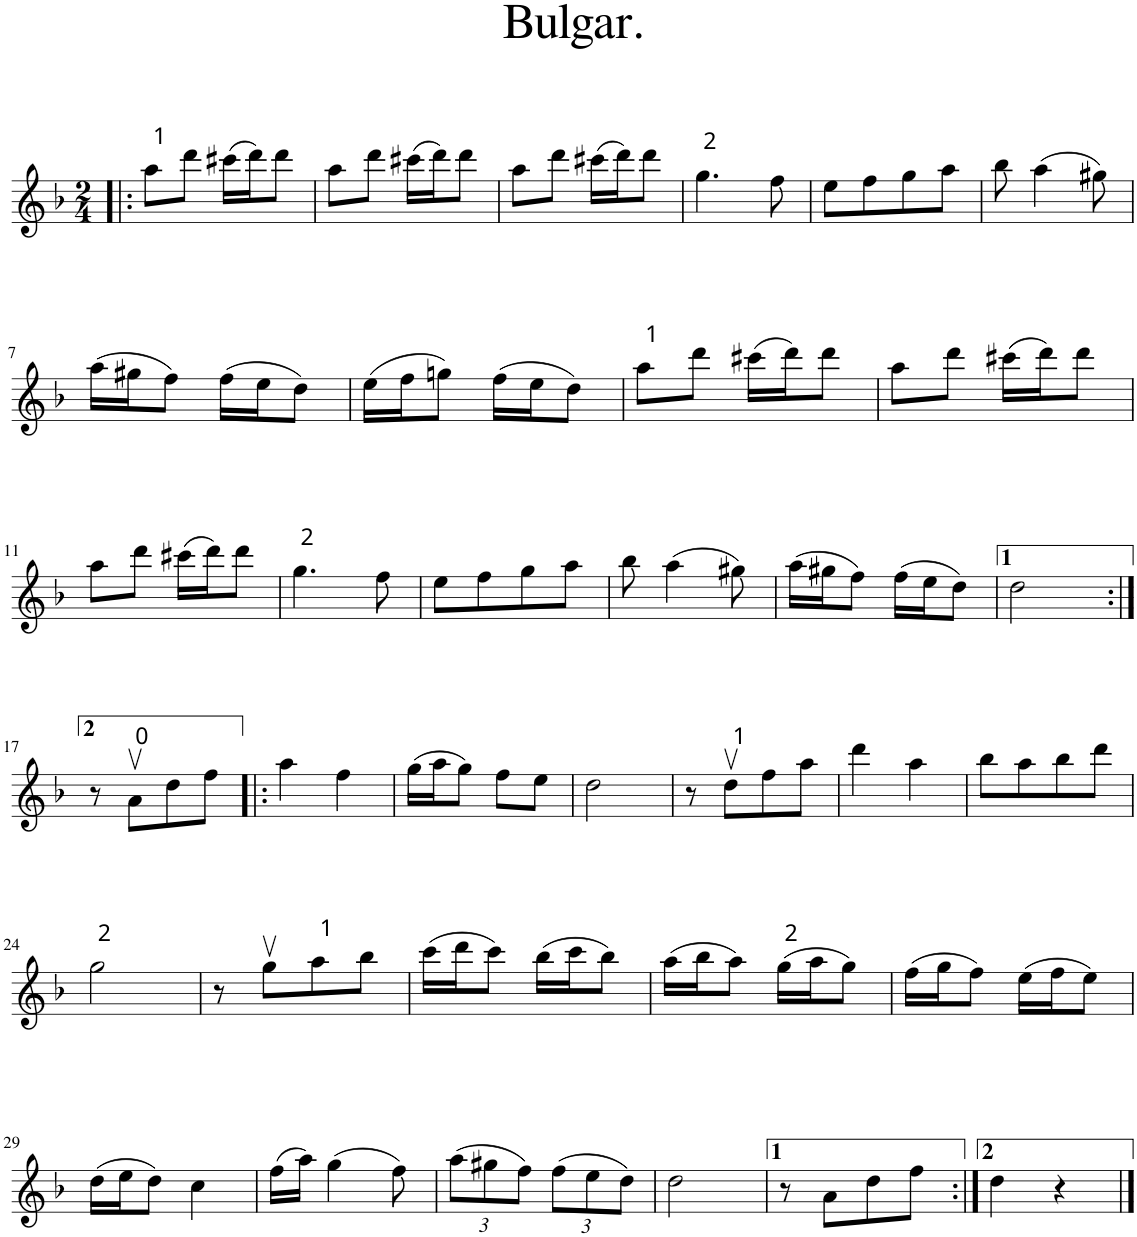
**kern
*part1
*staff1
*I"Piano
*I'Pno.
*clefG2
*k[b-]
*d:
*M2/4
=1!|:
8aa\L
8ddd\J
(16ccc#X\LL
16ddd\J)
8ddd\J
=2
8aa\L
8ddd\J
(16ccc#X\LL
16ddd\J)
8ddd\J
=3
8aa\L
8ddd\J
(16ccc#X\LL
16ddd\J)
8ddd\J
=4
4.gg\
8ff\
=5
8ee\L
8ff\
8gg\
8aa\J
=6
8bb-\
(4aa\
8gg#X\)
!!LO:LB:g=z
=7
(16aa\LL
16gg#X\J
8ff\J)
(16ff\LL
16ee\J
8dd\J)
=8
(16ee\LL
16ff\J
8ggn\J)
(16ff\LL
16ee\J
8dd\J)
=9
8aa\L
8ddd\J
(16ccc#X\LL
16ddd\J)
8ddd\J
=10
8aa\L
8ddd\J
(16ccc#X\LL
16ddd\J)
8ddd\J
!!LO:LB:g=z
=11
8aa\L
8ddd\J
(16ccc#X\LL
16ddd\J)
8ddd\J
=12
4.gg\
8ff\
=13
8ee\L
8ff\
8gg\
8aa\J
=14
8bb-\
(4aa\
8gg#X\)
=15
(16aa\LL
16gg#X\J
8ff\J)
(16ff\LL
16ee\J
8dd\J)
=16
2dd\
!!LO:LB:g=z
=17:|!
8r
8av\L
8dd\
8ff\J
=18!|:
4aa\
4ff\
=19
(16gg\LL
16aa\J
8gg\J)
8ff\L
8ee\J
=20
2dd\
=21
8r
8ddv\L
8ff\
8aa\J
=22
4ddd\
4aa\
=23
8bb-\L
8aa\
8bb-\
8ddd\J
!!LO:LB:g=z
=24
2gg\
=25
8r
8ggv\L
8aa\
8bb-\J
=26
(16ccc\LL
16ddd\J
8ccc\J)
(16bb-\LL
16ccc\J
8bb-\J)
=27
(16aa\LL
16bb-\J
8aa\J)
(16gg\LL
16aa\J
8gg\J)
=28
(16ff\LL
16gg\J
8ff\J)
(16ee\LL
16ff\J
8ee\J)
!!LO:LB:g=z
=29
(16dd\LL
16ee\J
8dd\J)
4cc\
=30
(16ff\LL
16aa\JJ)
(4gg\
8ff\)
=31
*Xbrackettup
(12aa\L
12gg#X\
12ff\J)
(12ff\L
12ee\
12dd\J)
=32
2dd\
=33
8r
8a\L
8dd\
8ff\J
=34:|!
4dd\
4r
==
*-
